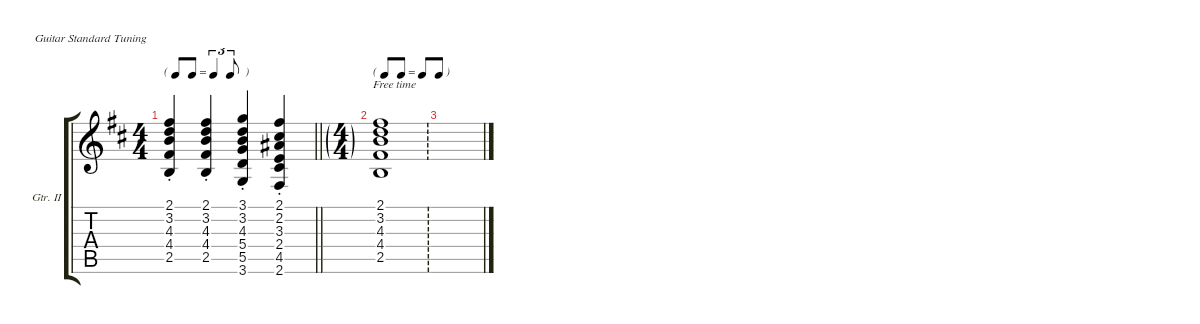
\defaultSystemsLayout 4
\hideDynamics
\bracketExtendMode groupsimilarinstruments
\firstSystemTrackNameOrientation horizontal
\otherSystemsTrackNameOrientation horizontal
\track ("Guitar II" "Gtr. II") {instrument acousticguitarsteel}
\staff {score tabs}
\tuning (E4 B3 G3 D3 A2 E2)
\ts (4 4)
\tf triplet8th
\tempo (99 hide)
\tempo (66 1 hide)
\clef g2
\barLineRight lightlight
\ks d
(2.5{st} 4.4{st} 4.3{st} 3.2{st} 2.1{st}).4{dy mp} (2.5{st} 4.4{st} 4.3{st} 3.2{st} 2.1{st}).4 (3.6{st} 5.5{st} 5.4{st} 4.3{st} 3.2{st} 3.1{st}).4 (2.1{st} 2.2{st} 3.3{st} 2.4{st} 4.5{st} 2.6{st}).4 |
\tf none
\ft
\tempo (99 0.025 hide)
(2.5 4.4 4.3 3.2 2.1).1 |
\ft
